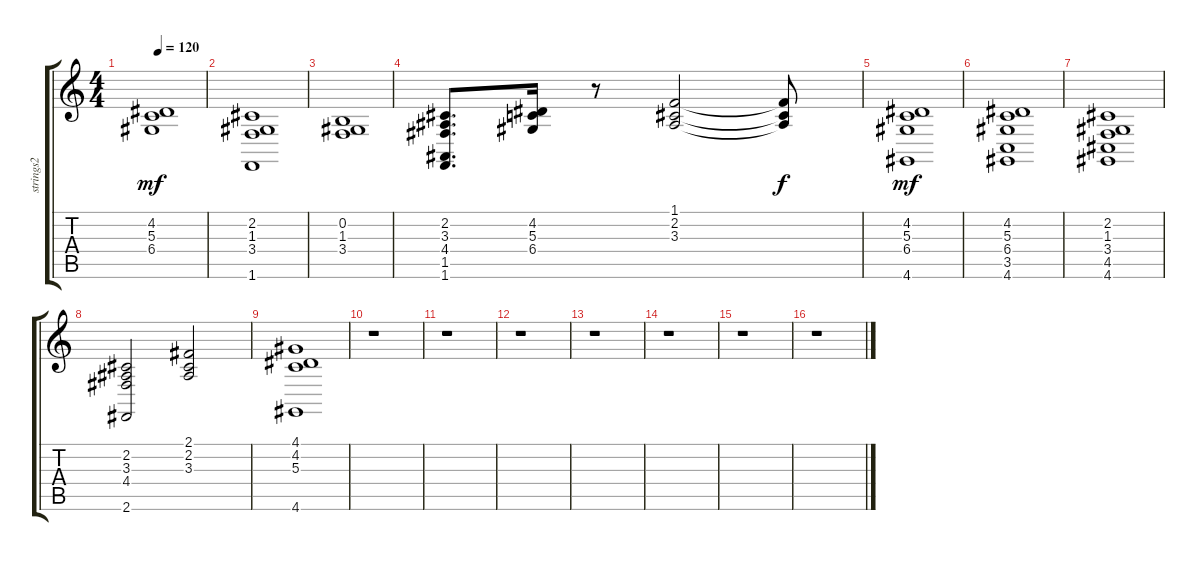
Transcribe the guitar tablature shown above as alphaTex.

\track ("strings2" "strings2") {instrument synthstrings1}
\staff {score tabs}
\tuning (E4 B3 G3 D3 A2 E2) {hide}
\ts (4 4)
\tempo 120
\clef g2
\ks c
(4.2 5.3 6.4).1{dy mf} |
(2.2 1.3 3.4 1.6).1 |
(0.2 1.3 3.4).1 |
(2.2 3.3 4.4 1.5 1.6).8{d} (4.2 5.3 6.4).16 r.8 (1.1 2.2 3.3).2 (1.1{t} 2.2{t} 3.3{t}).8{dy f} |
(4.2 5.3 6.4 4.6).1{dy mf} |
(4.2 5.3 6.4 3.5 4.6).1 |
(2.2 1.3 3.4 4.5 4.6).1 |
(2.2 3.3 4.4 2.6).2 (2.1 2.2 3.3).2 |
(4.1 4.2 5.3 4.6).1 |
r.1 |
r.1 |
r.1 |
r.1 |
r.1 |
r.1 |
r.1
